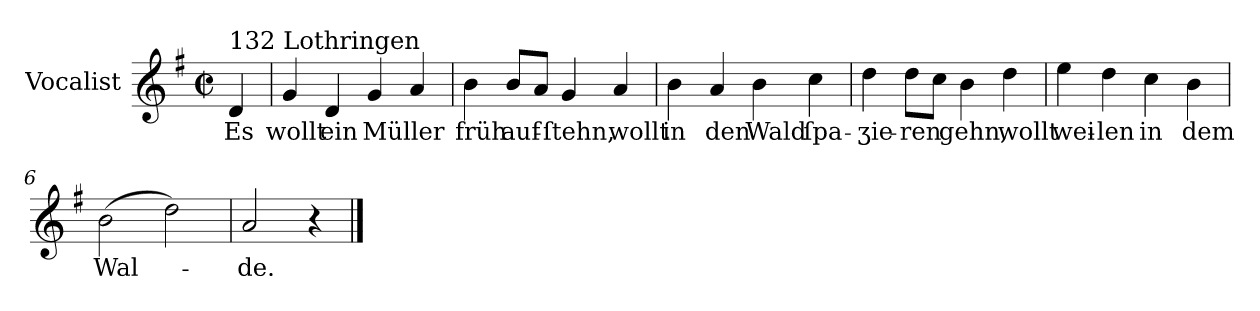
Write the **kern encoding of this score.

**kern	**text
*part1	*part1
*staff1	*staff1
*I"Vocalist	*
*k[f#]	*
*G:	*
*M2/2	*
*met(c|)	*
=	=
!LO:TX:a:t=132 Lothringen	!
4d	Es
=1	=1
4g	wollt
4d	ein
4g	Müller
4a	.
=2	=2
4b	früh
8bL	auf-
8aJ	.
4g	-ſtehn,
4a	wollt
=3	=3
4b	in
4a	den
4b	Wald
4cc	ſpa-
=4	=4
4dd	-ʒie-
8ddL	-ren
8ccJ	.
4b	gehn,
4dd	wollt
=5	=5
4ee	wei-
4dd	-len
4cc	in
4b	dem
=6	=6
(2b	Wal-
2dd)	.
=7	=7
2a	-de.
4r	.
==	==
*-	*-
